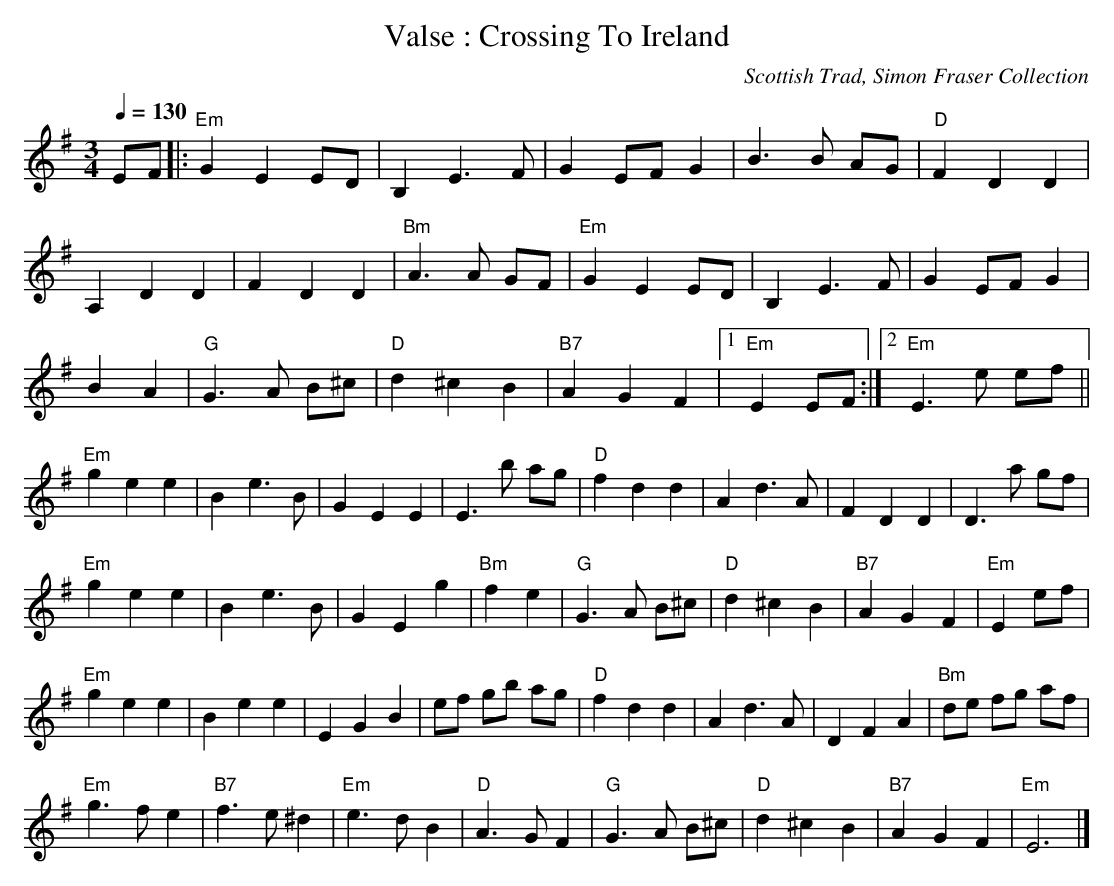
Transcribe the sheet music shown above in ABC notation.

X:1
T:Valse : Crossing To Ireland
C:Scottish Trad, Simon Fraser Collection
M:3/4
L:1/4
Q:1/4=130
K:Gmaj
E/2F/2|:"Em"G E E/2D/2|B, E>F|G E/2F/2 G|B>B A/2G/2|"D"F D D|
A, D D|F D D|"Bm"A>A G/2F/2|"Em"G E E/2D/2|B, E>F|G E/2F/2 G|
B A|"G"G>A B/2^c/2|"D"d ^c B|"B7"A G F|1 "Em" E E/2F/2:|2 "Em" E>e e/2f/2||
"Em"g e e|B e>B|G E E|E>b a/2g/2|"D"f d d|A d>A|F D D|D>a g/2f/2|
"Em"g e e|B e>B|G E g|"Bm"f e|"G"G>A B/2^c/2|"D"d ^c B|"B7"A G F|"Em"Ee/2f/2|
"Em"gee|Bee|EGB|e/2f/2 g/2b/2 a/2g/2|"D"fdd|A d>A|DFA|"Bm"d/2e/2 f/2g/2 a/2f/2|
"Em"g>f e|"B7"f>e ^d|"Em"e>d B|"D"A>G F|"G"G>A B/2^c/2|"D"d ^c B|"B7"A GF|"Em"E3|]
